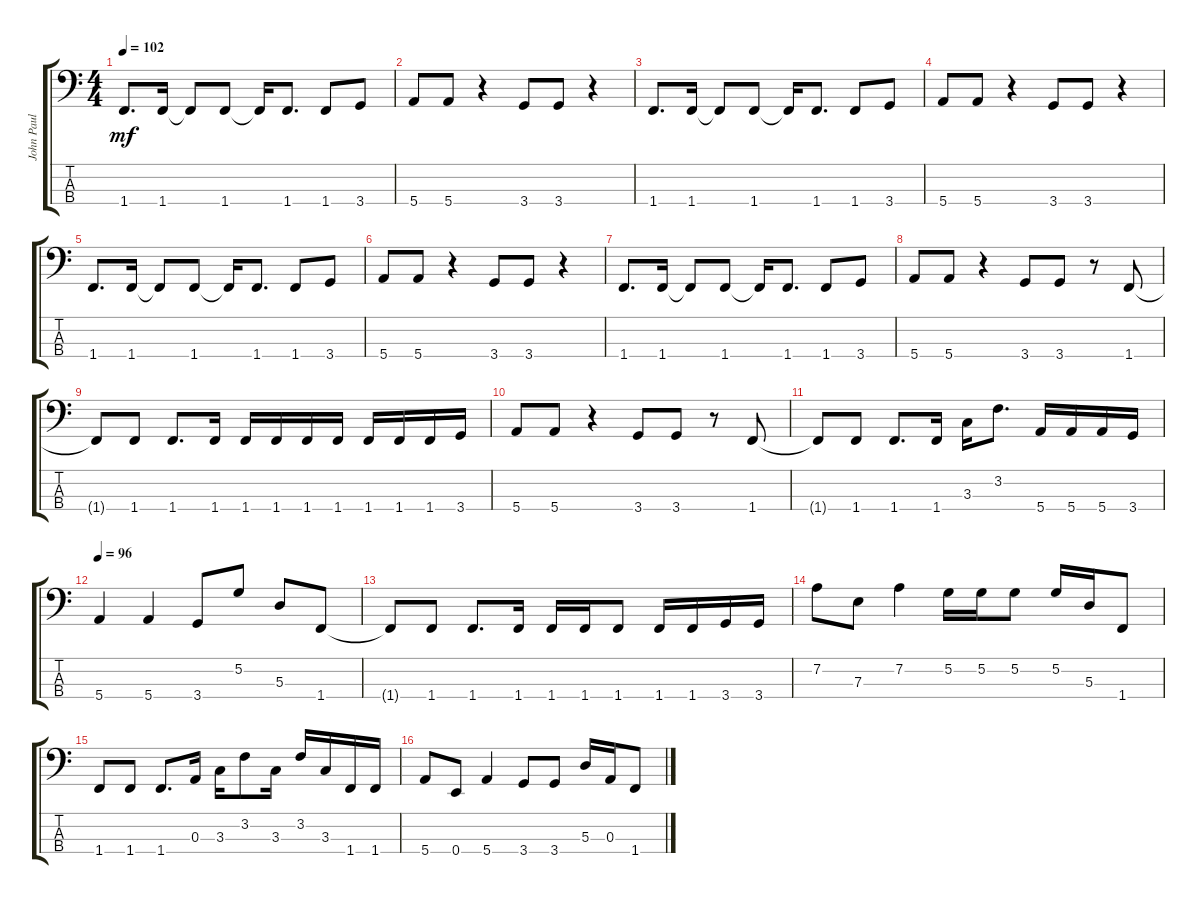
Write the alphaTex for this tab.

\track ("John Paul Jones - Bass" "John Paul ") {instrument electricbassfinger}
\staff {score tabs}
\tuning (G2 D2 A1 E1) {hide}
\ts (4 4)
\tempo 102
\clef f4
\ks c
1.4.8{d dy mf} 1.4.16 1.4{t}.8 1.4.8 1.4{t}.16 1.4.8{d} 1.4.8 3.4.8 |
5.4.8 5.4.8 r.4 3.4.8 3.4.8 r.4 |
1.4.8{d} 1.4.16 1.4{t}.8 1.4.8 1.4{t}.16 1.4.8{d} 1.4.8 3.4.8 |
5.4.8 5.4.8 r.4 3.4.8 3.4.8 r.4 |
1.4.8{d} 1.4.16 1.4{t}.8 1.4.8 1.4{t}.16 1.4.8{d} 1.4.8 3.4.8 |
5.4.8 5.4.8 r.4 3.4.8 3.4.8 r.4 |
1.4.8{d} 1.4.16 1.4{t}.8 1.4.8 1.4{t}.16 1.4.8{d} 1.4.8 3.4.8 |
5.4.8 5.4.8 r.4 3.4.8 3.4.8 r.8 1.4.8 |
1.4{t}.8 1.4.8 1.4.8{d} 1.4.16 1.4.16 1.4.16 1.4.16 1.4.16 1.4.16 1.4.16 1.4.16 3.4.16 |
5.4.8 5.4.8 r.4 3.4.8 3.4.8 r.8 1.4.8 |
1.4{t}.8 1.4.8 1.4.8{d} 1.4.16 3.3.16 3.2.8{d} 5.4.16 5.4.16 5.4.16 3.4.16 |
\tempo 96
5.4.4 5.4.4 3.4.8 5.2.8 5.3.8 1.4.8 |
1.4{t}.8 1.4.8 1.4.8{d} 1.4.16 1.4.16 1.4.16 1.4.8 1.4.16 1.4.16 3.4.16 3.4.16 |
7.2.8 7.3.8 7.2.4 5.2.16 5.2.16 5.2.8 5.2.16 5.3.16 1.4.8 |
1.4.8 1.4.8 1.4.8{d} 0.3.16 3.3.16 3.2.8 3.3.16 3.2.16 3.3.16 1.4.16 1.4.16 |
5.4.8 0.4.8 5.4.4 3.4.8 3.4.8 5.3.16 0.3.16 1.4.8
